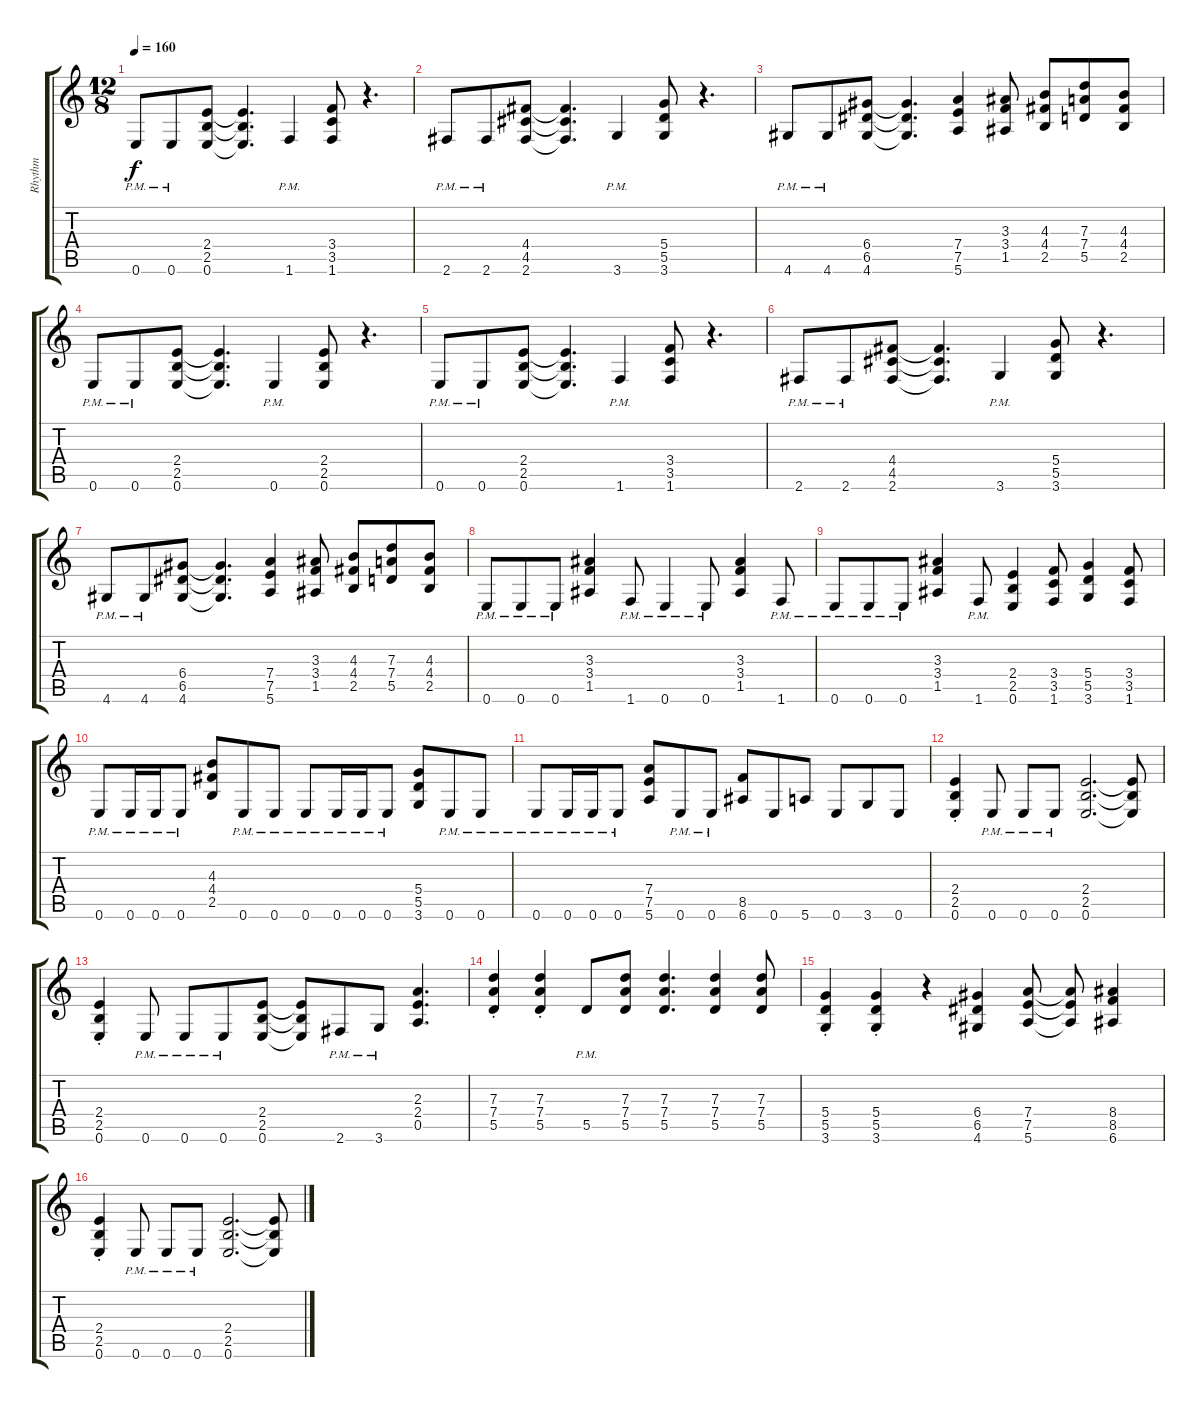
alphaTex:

\track ("Rhythm" "Rhythm") {instrument distortionguitar}
\staff {score tabs}
\tuning (E4 B3 G3 D3 A2 E2) {hide}
\ts (12 8)
\tempo 160
\clef g2
\ks c
0.6{pm}.8{dy f} 0.6{pm}.8 (2.4 2.5 0.6).8 (2.4{t} 2.5{t} 0.6{t}).4{d} 1.6{pm}.4 (3.4 3.5 1.6).8 r.4{d} |
2.6{pm}.8 2.6{pm}.8 (4.4 4.5 2.6).8 (4.4{t} 4.5{t} 2.6{t}).4{d} 3.6{pm}.4 (5.4 5.5 3.6).8 r.4{d} |
4.6{pm}.8 4.6{pm}.8 (6.4 6.5 4.6).8 (6.4{t} 6.5{t} 4.6{t}).4{d} (7.4 7.5 5.6).4 (3.3 3.4 1.5).8 (4.3 4.4 2.5).8 (7.3 7.4 5.5).8 (4.3 4.4 2.5).8 |
0.6{pm}.8 0.6{pm}.8 (2.4 2.5 0.6).8 (2.4{t} 2.5{t} 0.6{t}).4{d} 0.6{pm}.4 (2.4 2.5 0.6).8 r.4{d} |
0.6{pm}.8 0.6{pm}.8 (2.4 2.5 0.6).8 (2.4{t} 2.5{t} 0.6{t}).4{d} 1.6{pm}.4 (3.4 3.5 1.6).8 r.4{d} |
2.6{pm}.8 2.6{pm}.8 (4.4 4.5 2.6).8 (4.4{t} 4.5{t} 2.6{t}).4{d} 3.6{pm}.4 (5.4 5.5 3.6).8 r.4{d} |
4.6{pm}.8 4.6{pm}.8 (6.4 6.5 4.6).8 (6.4{t} 6.5{t} 4.6{t}).4{d} (7.4 7.5 5.6).4 (3.3 3.4 1.5).8 (4.3 4.4 2.5).8 (7.3 7.4 5.5).8 (4.3 4.4 2.5).8 |
0.6{pm}.8 0.6{pm}.8 0.6{pm}.8 (3.3 3.4 1.5).4 1.6{pm}.8 0.6{pm}.4 0.6{pm}.8 (3.3 3.4 1.5).4 1.6{pm}.8 |
0.6{pm}.8 0.6{pm}.8 0.6{pm}.8 (3.3 3.4 1.5).4 1.6{pm}.8 (2.4 2.5 0.6).4 (3.4 3.5 1.6).8 (5.4 5.5 3.6).4 (3.4 3.5 1.6).8 |
0.6{pm}.8 0.6{pm}.16 0.6{pm}.16 0.6{pm}.8 (4.3 4.4 2.5).8 0.6{pm}.8 0.6{pm}.8 0.6{pm}.8 0.6{pm}.16 0.6{pm}.16 0.6{pm}.8 (5.4 5.5 3.6).8 0.6{pm}.8 0.6{pm}.8 |
0.6{pm}.8 0.6{pm}.16 0.6{pm}.16 0.6{pm}.8 (7.4 7.5 5.6).8 0.6{pm}.8 0.6{pm}.8 (8.5 6.6).8 0.6.8 5.6.8 0.6.8 3.6.8 0.6.8 |
(2.4{st} 2.5{st} 0.6{st}).4 0.6{pm}.8 0.6{pm}.8 0.6{pm}.8 (2.4 2.5 0.6).2{d} (2.4{t} 2.5{t} 0.6{t}).8 |
(2.4{st} 2.5{st} 0.6{st}).4 0.6{pm}.8 0.6{pm}.8 0.6{pm}.8 (2.4 2.5 0.6).8 (2.4{t} 2.5{t} 0.6{t}).8 2.6{pm}.8 3.6{pm}.8 (2.3 2.4 0.5).4{d} |
(7.3{st} 7.4{st} 5.5{st}).4 (7.3{st} 7.4{st} 5.5{st}).4 5.5{pm}.8 (7.3 7.4 5.5).8 (7.3 7.4 5.5).4{d} (7.3 7.4 5.5).4 (7.3 7.4 5.5).8 |
(5.4{st} 5.5{st} 3.6{st}).4 (5.4{st} 5.5{st} 3.6{st}).4 r.4 (6.4 6.5 4.6).4 (7.4 7.5 5.6).8 (7.4{t} 7.5{t} 5.6{t}).8 (8.4 8.5 6.6).4 |
(2.4{st} 2.5{st} 0.6{st}).4 0.6{pm}.8 0.6{pm}.8 0.6{pm}.8 (2.4 2.5 0.6).2{d} (2.4{t} 2.5{t} 0.6{t}).8
